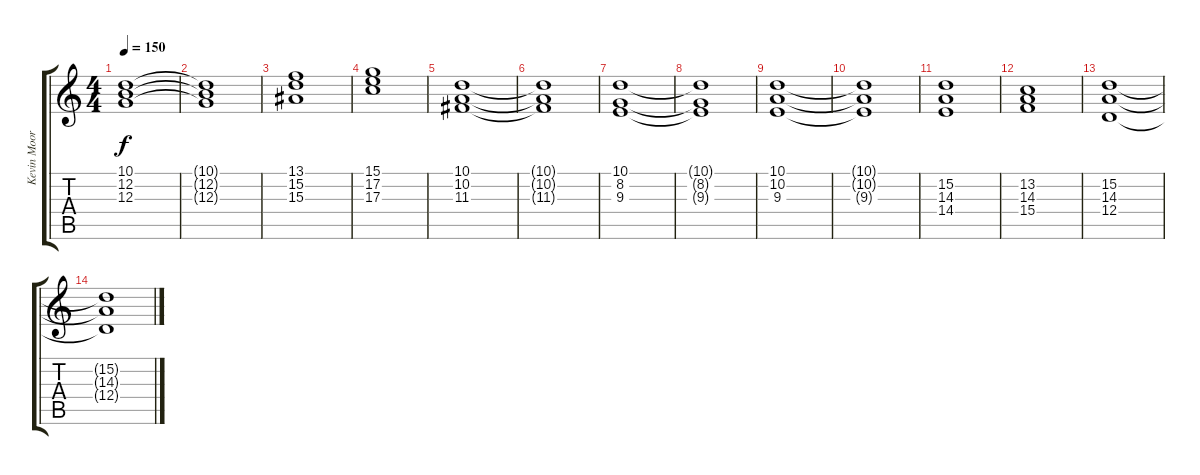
\track ("Kevin Moore: Keyboard" "Kevin Moor") {instrument pad7halo}
\staff {score tabs}
\tuning (E4 B3 G3 D3 A2 E2) {hide}
\ts (4 4)
\tempo 150
\clef g2
\ks c
(10.1 12.2 12.3).1{dy f} |
(10.1{t} 12.2{t} 12.3{t}).1 |
(13.1 15.2 15.3).1 |
(15.1 17.2 17.3).1 |
(10.1 10.2 11.3).1 |
(10.1{t} 10.2{t} 11.3{t}).1 |
(10.1 8.2 9.3).1 |
(10.1{t} 8.2{t} 9.3{t}).1 |
(10.1 10.2 9.3).1 |
(10.1{t} 10.2{t} 9.3{t}).1 |
(15.2 14.3 14.4).1 |
(13.2 14.3 15.4).1 |
(15.2 14.3 12.4).1 |
(15.2{t} 14.3{t} 12.4{t}).1
